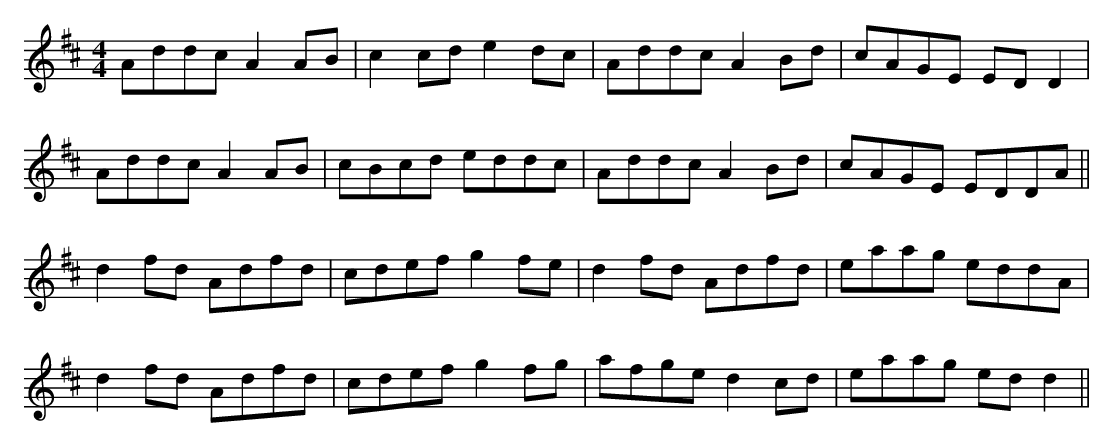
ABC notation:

X:1
M:4/4
K:D
Addc A2AB|c2cd e2dc|Addc A2 Bd|cAGE EDD2|
Addc A2AB|cBcd eddc|Addc A2 Bd|cAGE EDDA||
d2fd Adfd|cdef g2fe|d2fd Adfd|eaag eddA|
d2fd Adfd|cdef g2fg|afge d2 cd|eaag edd2||
